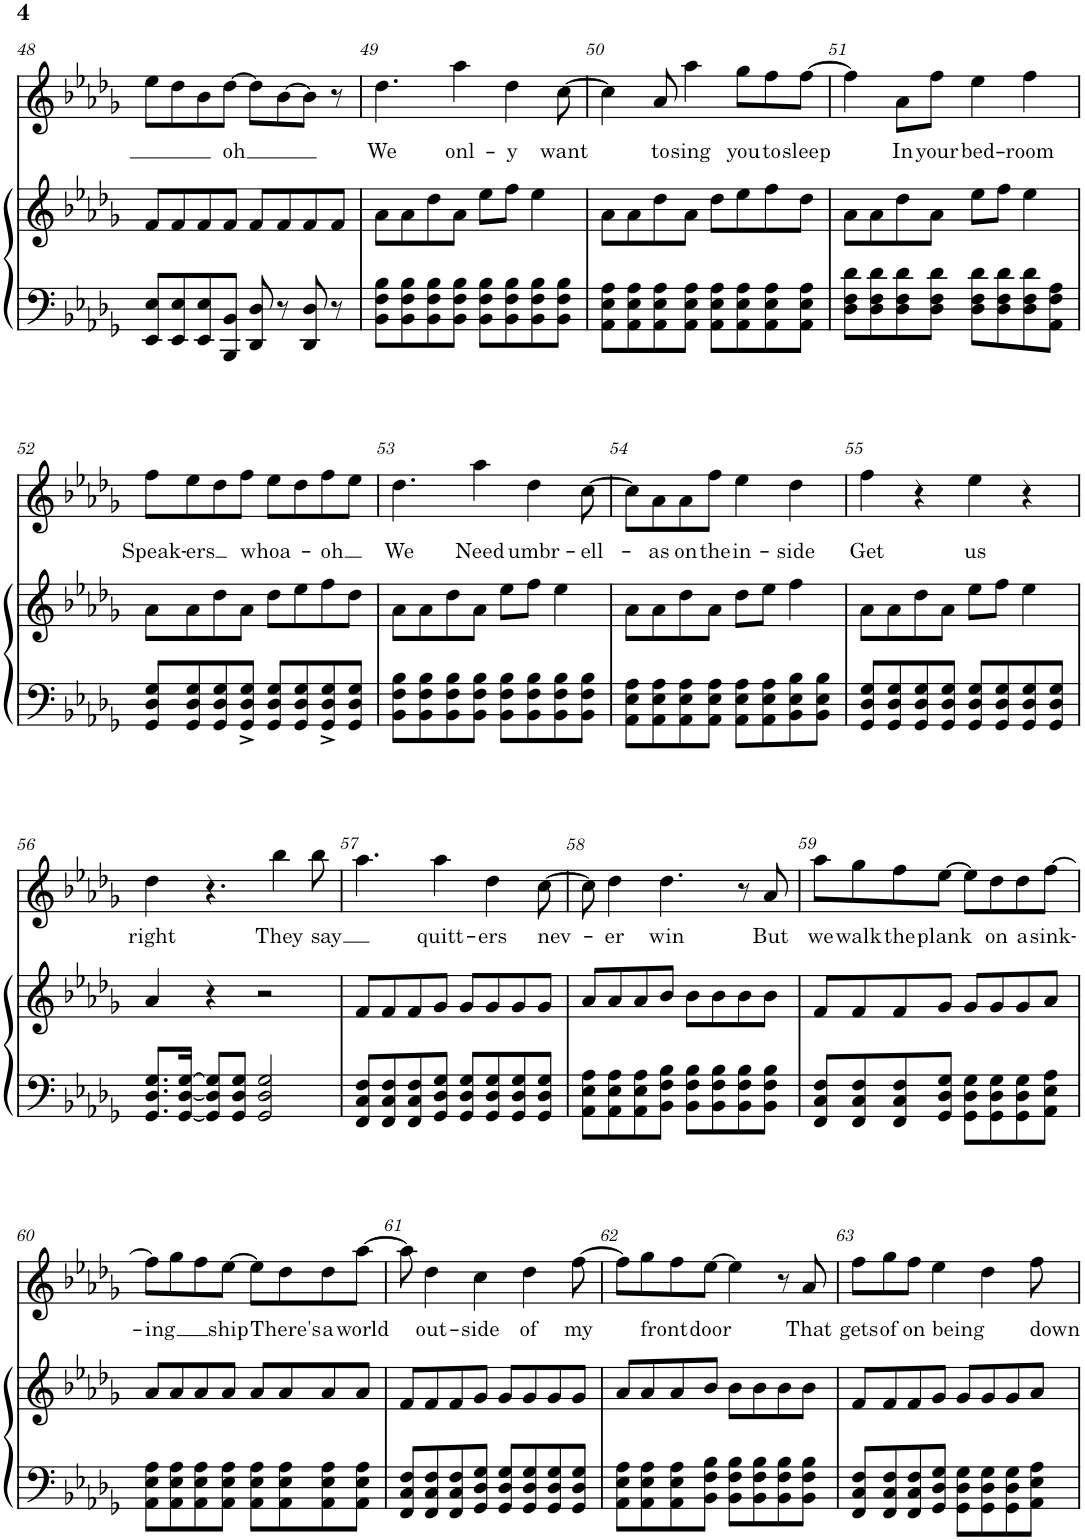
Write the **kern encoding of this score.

**kern	**kern	**kern	**text
*part2	*part2	*part1	*part1
*staff3	*staff2	*staff1	*staff1
*I"Piano	*	*I"Voice	*
*I'Pno	*	*	*
!!LO:PB:g=z
*clefF4	*clefG2	*clefG2	*
*k[b-e-a-d-g-]	*k[b-e-a-d-g-]	*k[b-e-a-d-g-]	*
*M4/4	*M4/4	*M4/4	*
=48	=48	=48	=48
8EE-/ 8E-/L	8f/L	8ee-\L	.
8EE-/ 8E-/	8f/	8dd-\	.
8EE-/ 8E-/	8f/	8b-\	.
!	!	!	!LO:LY:b
8BBB-/ 8BB-/J	8f/J	[8dd-\J	oh
8DD-/ 8D-/	8f/L	8dd-\L]	.
8r	8f/	[8b-\	.
8DD-/ 8D-/	8f/	8b-\J]	.
8r	8f/J	8r	.
=49	=49	=49	=49
!	!	!	!LO:LY:b
8BB-\ 8F\ 8B-\L	8a-\L	4.dd-\	We
8BB-\ 8F\ 8B-\	8a-\	.	.
8BB-\ 8F\ 8B-\	8dd-\	.	.
!	!	!	!LO:LY:b
8BB-\ 8F\ 8B-\J	8a-\J	4aa-\	onl-
8BB-\ 8F\ 8B-\L	8ee-\L	.	.
!	!	!	!LO:LY:b
8BB-\ 8F\ 8B-\	8ff\J	4dd-\	-y
8BB-\ 8F\ 8B-\	4ee-\	.	.
!	!	!	!LO:LY:b
8BB-\ 8F\ 8B-\J	.	[8cc\	want
=50	=50	=50	=50
8AA-\ 8E-\ 8A-\L	8a-\L	4cc\]	.
8AA-\ 8E-\ 8A-\	8a-\	.	.
!	!	!	!LO:LY:b
8AA-\ 8E-\ 8A-\	8dd-\	8a-/	to
!	!	!	!LO:LY:b
8AA-\ 8E-\ 8A-\J	8a-\J	4aa-\	sing
8AA-\ 8E-\ 8A-\L	8dd-\L	.	.
!	!	!	!LO:LY:b
8AA-\ 8E-\ 8A-\	8ee-\	8gg-\L	you
!	!	!	!LO:LY:b
8AA-\ 8E-\ 8A-\	8ff\	8ff\	to
!	!	!	!LO:LY:b
8AA-\ 8E-\ 8A-\J	8dd-\J	[8ff\J	sleep
=51	=51	=51	=51
8D-\ 8F\ 8d-\L	8a-\L	4ff\]	.
8D-\ 8F\ 8d-\	8a-\	.	.
!	!	!	!LO:LY:b
8D-\ 8F\ 8d-\	8dd-\	8a-\L	In
!	!	!	!LO:LY:b
8D-\ 8F\ 8d-\J	8a-\J	8ff\J	your
!	!	!	!LO:LY:b
8D-\ 8F\ 8d-\L	8ee-\L	4ee-\	bed-
8D-\ 8F\ 8d-\	8ff\J	.	.
!	!	!	!LO:LY:b
8D-\ 8F\ 8d-\	4ee-\	4ff\	-room
8AA-\ 8F\ 8A-\J	.	.	.
!!LO:LB:g=z
=52	=52	=52	=52
!	!	!	!LO:LY:b
8GG-/ 8D-/ 8G-/L	8a-\L	8ff\L	Speak-
!	!	!	!LO:LY:b
8GG-/ 8D-/ 8G-/	8a-\	8ee-\	-ers
8GG-/ 8D-/ 8G-/	8dd-\	8dd-\	.
!	!	!	!LO:LY:b
8GG-/^ 8D-/^ 8G-/^J	8a-\J	8ff\J	whoa-
8GG-/ 8D-/ 8G-/L	8dd-\L	8ee-\L	.
8GG-/ 8D-/ 8G-/	8ee-\	8dd-\	.
!	!	!	!LO:LY:b
8GG-/^ 8D-/^ 8G-/^	8ff\	8ff\	oh
8GG-/ 8D-/ 8G-/J	8dd-\J	8ee-\J	.
=53	=53	=53	=53
!	!	!	!LO:LY:b
8BB-\ 8F\ 8B-\L	8a-\L	4.dd-\	We
8BB-\ 8F\ 8B-\	8a-\	.	.
8BB-\ 8F\ 8B-\	8dd-\	.	.
!	!	!	!LO:LY:b
8BB-\ 8F\ 8B-\J	8a-\J	4aa-\	Need
8BB-\ 8F\ 8B-\L	8ee-\L	.	.
!	!	!	!LO:LY:b
8BB-\ 8F\ 8B-\	8ff\J	4dd-\	umbr-
8BB-\ 8F\ 8B-\	4ee-\	.	.
!	!	!	!LO:LY:b
8BB-\ 8F\ 8B-\J	.	[8cc\	-ell-
=54	=54	=54	=54
8AA-\ 8E-\ 8A-\L	8a-\L	8cc\L]	.
!	!	!	!LO:LY:b
8AA-\ 8E-\ 8A-\	8a-\	8a-\	-as
!	!	!	!LO:LY:b
8AA-\ 8E-\ 8A-\	8dd-\	8a-\	on
!	!	!	!LO:LY:b
8AA-\ 8E-\ 8A-\J	8a-\J	8ff\J	the
!	!	!	!LO:LY:b
8AA-\ 8E-\ 8A-\L	8dd-\L	4ee-\	in-
8AA-\ 8E-\ 8A-\	8ee-\J	.	.
!	!	!	!LO:LY:b
8BB-\ 8E-\ 8B-\	4ff\	4dd-\	-side
8BB-\ 8E-\ 8B-\J	.	.	.
=55	=55	=55	=55
!	!	!	!LO:LY:b
8GG-/ 8D-/ 8G-/L	8a-\L	4ff\	Get
8GG-/ 8D-/ 8G-/	8a-\	.	.
8GG-/ 8D-/ 8G-/	8dd-\	4r	.
8GG-/ 8D-/ 8G-/J	8a-\J	.	.
!	!	!	!LO:LY:b
8GG-/ 8D-/ 8G-/L	8ee-\L	4ee-\	us
8GG-/ 8D-/ 8G-/	8ff\J	.	.
8GG-/ 8D-/ 8G-/	4ee-\	4r	.
8GG-/ 8D-/ 8G-/J	.	.	.
!!LO:LB:g=z
=56	=56	=56	=56
!	!	!	!LO:LY:b
8.GG-/ 8.D-/ 8.G-/L	4a-/	4dd-\	right
[16GG-/ [16D-/ [16G-/Jk	.	.	.
8GG-/] 8D-/] 8G-/]L	4r	4.r	.
8GG-/ 8D-/ 8G-/J	.	.	.
2GG-/ 2D-/ 2G-/	2r	.	.
!	!	!	!LO:LY:b
.	.	4bb-\	They
!	!	!	!LO:LY:b
.	.	8bb-\	say
=57	=57	=57	=57
8FF/ 8C/ 8F/L	8f/L	4.aa-\	.
8FF/ 8C/ 8F/	8f/	.	.
8FF/ 8C/ 8F/	8f/	.	.
!	!	!	!LO:LY:b
8GG-/ 8D-/ 8G-/J	8g-/J	4aa-\	quitt-
8GG-/ 8D-/ 8G-/L	8g-/L	.	.
!	!	!	!LO:LY:b
8GG-/ 8D-/ 8G-/	8g-/	4dd-\	-ers
8GG-/ 8D-/ 8G-/	8g-/	.	.
!	!	!	!LO:LY:b
8GG-/ 8D-/ 8G-/J	8g-/J	[8cc\	nev-
=58	=58	=58	=58
8AA-\ 8E-\ 8A-\L	8a-/L	8cc\]	.
!	!	!	!LO:LY:b
8AA-\ 8E-\ 8A-\	8a-/	4dd-\	-er
8AA-\ 8E-\ 8A-\	8a-/	.	.
!	!	!	!LO:LY:b
8BB-\ 8F\ 8B-\J	8b-/J	4.dd-\	win
8BB-\ 8F\ 8B-\L	8b-\L	.	.
8BB-\ 8F\ 8B-\	8b-\	.	.
8BB-\ 8F\ 8B-\	8b-\	8r	.
!	!	!	!LO:LY:b
8BB-\ 8F\ 8B-\J	8b-\J	8a-/	But
=59	=59	=59	=59
!	!	!	!LO:LY:b
8FF/ 8C/ 8F/L	8f/L	8aa-\L	we
!	!	!	!LO:LY:b
8FF/ 8C/ 8F/	8f/	8gg-\	walk
!	!	!	!LO:LY:b
8FF/ 8C/ 8F/	8f/	8ff\	the
!	!	!	!LO:LY:b
8GG-/ 8D-/ 8G-/J	8g-/J	[8ee-\J	plank
8GG-\ 8D-\ 8G-\L	8g-/L	8ee-\L]	.
!	!	!	!LO:LY:b
8GG-\ 8D-\ 8G-\	8g-/	8dd-\	on
!	!	!	!LO:LY:b
8GG-\ 8D-\ 8G-\	8g-/	8dd-\	a
!	!	!	!LO:LY:b
8AA-\ 8E-\ 8A-\J	8a-/J	[8ff\J	sink-
!!LO:LB:g=z
=60	=60	=60	=60
!	!	!	!LO:LY:b
8AA-\ 8E-\ 8A-\L	8a-/L	8ff\L]	-ing
8AA-\ 8E-\ 8A-\	8a-/	8gg-\	.
8AA-\ 8E-\ 8A-\	8a-/	8ff\	.
!	!	!	!LO:LY:b
8AA-\ 8E-\ 8A-\J	8a-/J	[8ee-\J	ship
8AA-\ 8E-\ 8A-\L	8a-/L	8ee-\L]	.
!	!	!	!LO:LY:b
8AA-\ 8E-\ 8A-\	8a-/	8dd-\	There's
!	!	!	!LO:LY:b
8AA-\ 8E-\ 8A-\	8a-/	8dd-\	a
!	!	!	!LO:LY:b
8AA-\ 8E-\ 8A-\J	8a-/J	[8aa-\J	world
=61	=61	=61	=61
8FF/ 8C/ 8F/L	8f/L	8aa-\]	.
!	!	!	!LO:LY:b
8FF/ 8C/ 8F/	8f/	4dd-\	out-
8FF/ 8C/ 8F/	8f/	.	.
!	!	!	!LO:LY:b
8GG-/ 8D-/ 8G-/J	8g-/J	4cc\	-side
8GG-/ 8D-/ 8G-/L	8g-/L	.	.
!	!	!	!LO:LY:b
8GG-/ 8D-/ 8G-/	8g-/	4dd-\	of
8GG-/ 8D-/ 8G-/	8g-/	.	.
!	!	!	!LO:LY:b
8GG-/ 8D-/ 8G-/J	8g-/J	[8ff\	my
=62	=62	=62	=62
8AA-\ 8E-\ 8A-\L	8a-/L	8ff\L]	.
!	!	!	!LO:LY:b
8AA-\ 8E-\ 8A-\	8a-/	8gg-\	front
8AA-\ 8E-\ 8A-\	8a-/	8ff\	.
!	!	!	!LO:LY:b
8BB-\ 8F\ 8B-\J	8b-/J	[8ee-\J	door
8BB-\ 8F\ 8B-\L	8b-\L	4ee-\]	.
8BB-\ 8F\ 8B-\	8b-\	.	.
8BB-\ 8F\ 8B-\	8b-\	8r	.
!	!	!	!LO:LY:b
8BB-\ 8F\ 8B-\J	8b-\J	8a-/	That
=63	=63	=63	=63
!	!	!	!LO:LY:b
8FF/ 8C/ 8F/L	8f/L	8ff\L	gets
!	!	!	!LO:LY:b
8FF/ 8C/ 8F/	8f/	8gg-\	of
!	!	!	!LO:LY:b
8FF/ 8C/ 8F/	8f/	8ff\J	on
!	!	!	!LO:LY:b
8GG-/ 8D-/ 8G-/J	8g-/J	4ee-\	being
8GG-\ 8D-\ 8G-\L	8g-/L	.	.
8GG-\ 8D-\ 8G-\	8g-/	4dd-\	.
8GG-\ 8D-\ 8G-\	8g-/	.	.
!	!	!	!LO:LY:b
8AA-\ 8E-\ 8A-\J	8a-/J	8ff\	down
=	=	=	=
*-	*-	*-	*-
